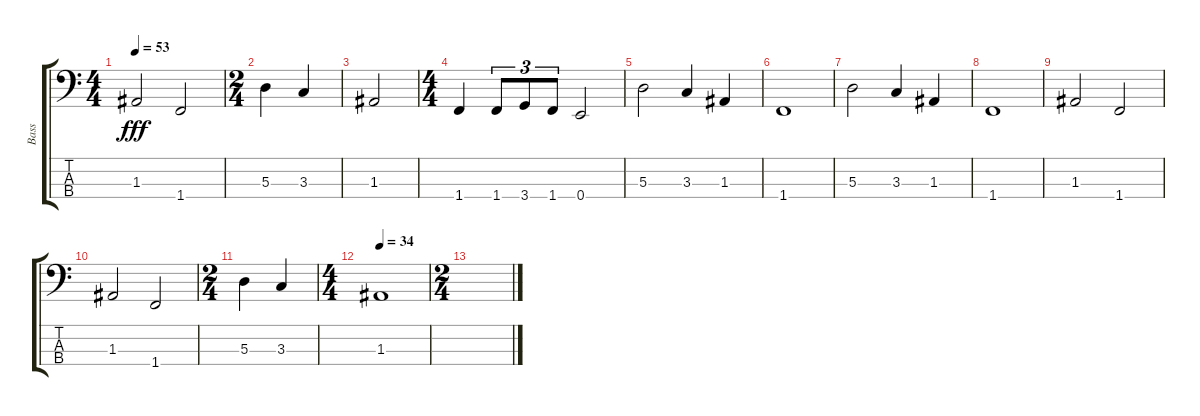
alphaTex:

\track ("Bass" "Bass") {instrument electricbassfinger}
\staff {score tabs}
\tuning (G2 D2 A1 E1) {hide}
\ts (4 4)
\tempo 53
\clef f4
\ks c
1.3.2{dy fff} 1.4.2 |
\ts (2 4)
5.3.4 3.3.4 |
1.3.2 |
\ts (4 4)
1.4.4 1.4.8{tu (3 2)} 3.4.8{tu (3 2)} 1.4.8{tu (3 2)} 0.4.2 |
5.3.2 3.3.4 1.3.4 |
1.4.1 |
5.3.2 3.3.4 1.3.4 |
1.4.1 |
1.3.2 1.4.2 |
1.3.2 1.4.2 |
\ts (2 4)
5.3.4 3.3.4 |
\ts (4 4)
\tempo 34
1.3.1 |
\ts (2 4)
